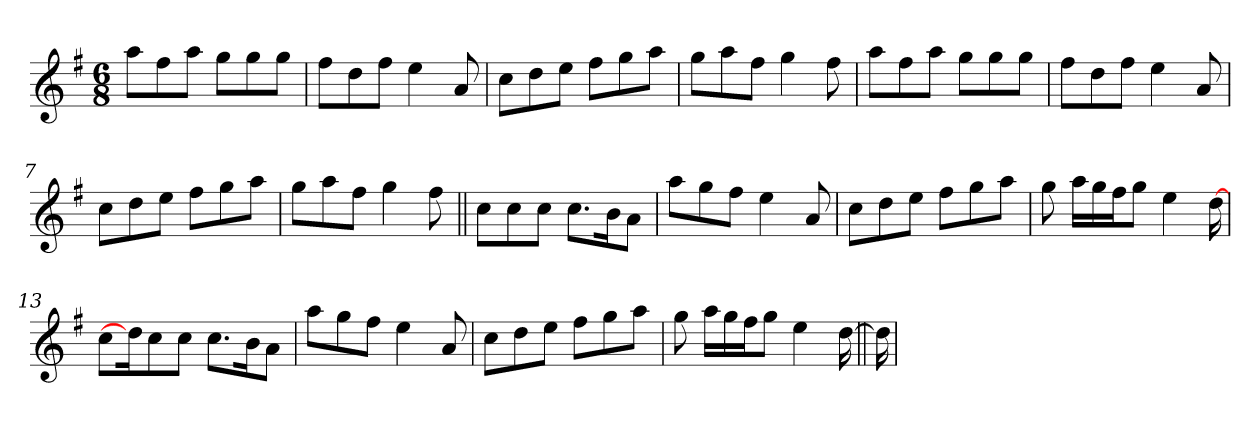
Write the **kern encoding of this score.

**kern
*part1
*staff1
*clefG2
*k[f#]
*G:
*M6/8
=1
8aa\L
8ff#\
8aa\J
8gg\L
8gg\
8gg\J
=2
8ff#\L
8dd\
8ff#\J
4ee\
8a/
=3
8cc\L
8dd\
8ee\J
8ff#\L
8gg\
8aa\J
=4
8gg\L
8aa\
8ff#\J
4gg\
8ff#\
=5
8aa\L
8ff#\
8aa\J
8gg\L
8gg\
8gg\J
=6
8ff#\L
8dd\
8ff#\J
4ee\
8a/
=7
8cc\L
8dd\
8ee\J
8ff#\L
8gg\
8aa\J
!!LO:LB:g=z
=8
8gg\L
8aa\
8ff#\J
4gg\
8ff#\
=9||
8cc\L
8cc\
8cc\J
8.cc\L
16b\K
8a\J
=10
8aa\L
8gg\
8ff#\J
4ee\
8a/
=11
8cc\L
8dd\
8ee\J
8ff#\L
8gg\
8aa\J
=12
8gg\
16aa\LL
16gg\
16ff#\J
8gg\J
4ee\
[16dd\
=13
8cc\L
16dd\]
8cc\
8cc\J
8.cc\L
16b\K
8a\J
=14
8aa\L
8gg\
8ff#\J
4ee\
8a/
!!LO:LB:g=z
=15
8cc\L
8dd\
8ee\J
8ff#\L
8gg\
8aa\J
=16
8gg\
16aa\LL
16gg\
16ff#\J
8gg\J
4ee\
[16dd\
=17||
16dd\]
=
*-
